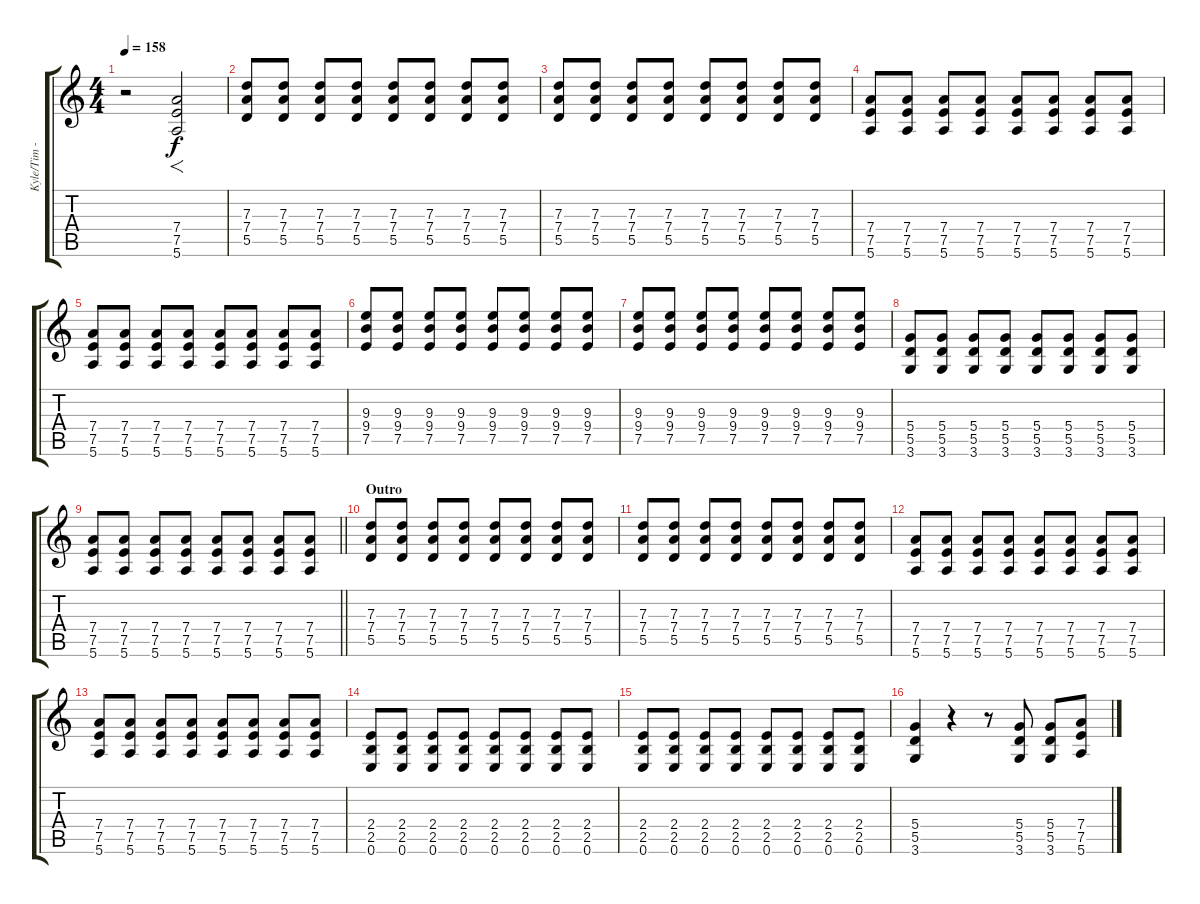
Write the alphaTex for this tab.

\track ("Kyle/Tim - Guitar" "Kyle/Tim -") {instrument distortionguitar}
\staff {score tabs}
\tuning (E4 B3 G3 D3 A2 E2) {hide}
\ts (4 4)
\tempo 158
\clef g2
\ks c
r.2{dy f} (7.4 7.5 5.6).2{f} |
(7.3 7.4 5.5).8 (7.3 7.4 5.5).8 (7.3 7.4 5.5).8 (7.3 7.4 5.5).8 (7.3 7.4 5.5).8 (7.3 7.4 5.5).8 (7.3 7.4 5.5).8 (7.3 7.4 5.5).8 |
(7.3 7.4 5.5).8 (7.3 7.4 5.5).8 (7.3 7.4 5.5).8 (7.3 7.4 5.5).8 (7.3 7.4 5.5).8 (7.3 7.4 5.5).8 (7.3 7.4 5.5).8 (7.3 7.4 5.5).8 |
(7.4 7.5 5.6).8 (7.4 7.5 5.6).8 (7.4 7.5 5.6).8 (7.4 7.5 5.6).8 (7.4 7.5 5.6).8 (7.4 7.5 5.6).8 (7.4 7.5 5.6).8 (7.4 7.5 5.6).8 |
(7.4 7.5 5.6).8 (7.4 7.5 5.6).8 (7.4 7.5 5.6).8 (7.4 7.5 5.6).8 (7.4 7.5 5.6).8 (7.4 7.5 5.6).8 (7.4 7.5 5.6).8 (7.4 7.5 5.6).8 |
(9.3 9.4 7.5).8 (9.3 9.4 7.5).8 (9.3 9.4 7.5).8 (9.3 9.4 7.5).8 (9.3 9.4 7.5).8 (9.3 9.4 7.5).8 (9.3 9.4 7.5).8 (9.3 9.4 7.5).8 |
(9.3 9.4 7.5).8 (9.3 9.4 7.5).8 (9.3 9.4 7.5).8 (9.3 9.4 7.5).8 (9.3 9.4 7.5).8 (9.3 9.4 7.5).8 (9.3 9.4 7.5).8 (9.3 9.4 7.5).8 |
(5.4 5.5 3.6).8 (5.4 5.5 3.6).8 (5.4 5.5 3.6).8 (5.4 5.5 3.6).8 (5.4 5.5 3.6).8 (5.4 5.5 3.6).8 (5.4 5.5 3.6).8 (5.4 5.5 3.6).8 |
\barLineRight lightlight
(7.4 7.5 5.6).8 (7.4 7.5 5.6).8 (7.4 7.5 5.6).8 (7.4 7.5 5.6).8 (7.4 7.5 5.6).8 (7.4 7.5 5.6).8 (7.4 7.5 5.6).8 (7.4 7.5 5.6).8 |
\section ("" "Outro")
(7.3 7.4 5.5).8 (7.3 7.4 5.5).8 (7.3 7.4 5.5).8 (7.3 7.4 5.5).8 (7.3 7.4 5.5).8 (7.3 7.4 5.5).8 (7.3 7.4 5.5).8 (7.3 7.4 5.5).8 |
(7.3 7.4 5.5).8 (7.3 7.4 5.5).8 (7.3 7.4 5.5).8 (7.3 7.4 5.5).8 (7.3 7.4 5.5).8 (7.3 7.4 5.5).8 (7.3 7.4 5.5).8 (7.3 7.4 5.5).8 |
(7.4 7.5 5.6).8 (7.4 7.5 5.6).8 (7.4 7.5 5.6).8 (7.4 7.5 5.6).8 (7.4 7.5 5.6).8 (7.4 7.5 5.6).8 (7.4 7.5 5.6).8 (7.4 7.5 5.6).8 |
(7.4 7.5 5.6).8 (7.4 7.5 5.6).8 (7.4 7.5 5.6).8 (7.4 7.5 5.6).8 (7.4 7.5 5.6).8 (7.4 7.5 5.6).8 (7.4 7.5 5.6).8 (7.4 7.5 5.6).8 |
(2.4 2.5 0.6).8 (2.4 2.5 0.6).8 (2.4 2.5 0.6).8 (2.4 2.5 0.6).8 (2.4 2.5 0.6).8 (2.4 2.5 0.6).8 (2.4 2.5 0.6).8 (2.4 2.5 0.6).8 |
(2.4 2.5 0.6).8 (2.4 2.5 0.6).8 (2.4 2.5 0.6).8 (2.4 2.5 0.6).8 (2.4 2.5 0.6).8 (2.4 2.5 0.6).8 (2.4 2.5 0.6).8 (2.4 2.5 0.6).8 |
(5.4 5.5 3.6).4 r.4 r.8 (5.4 5.5 3.6).8 (5.4 5.5 3.6).8 (7.4 7.5 5.6).8
